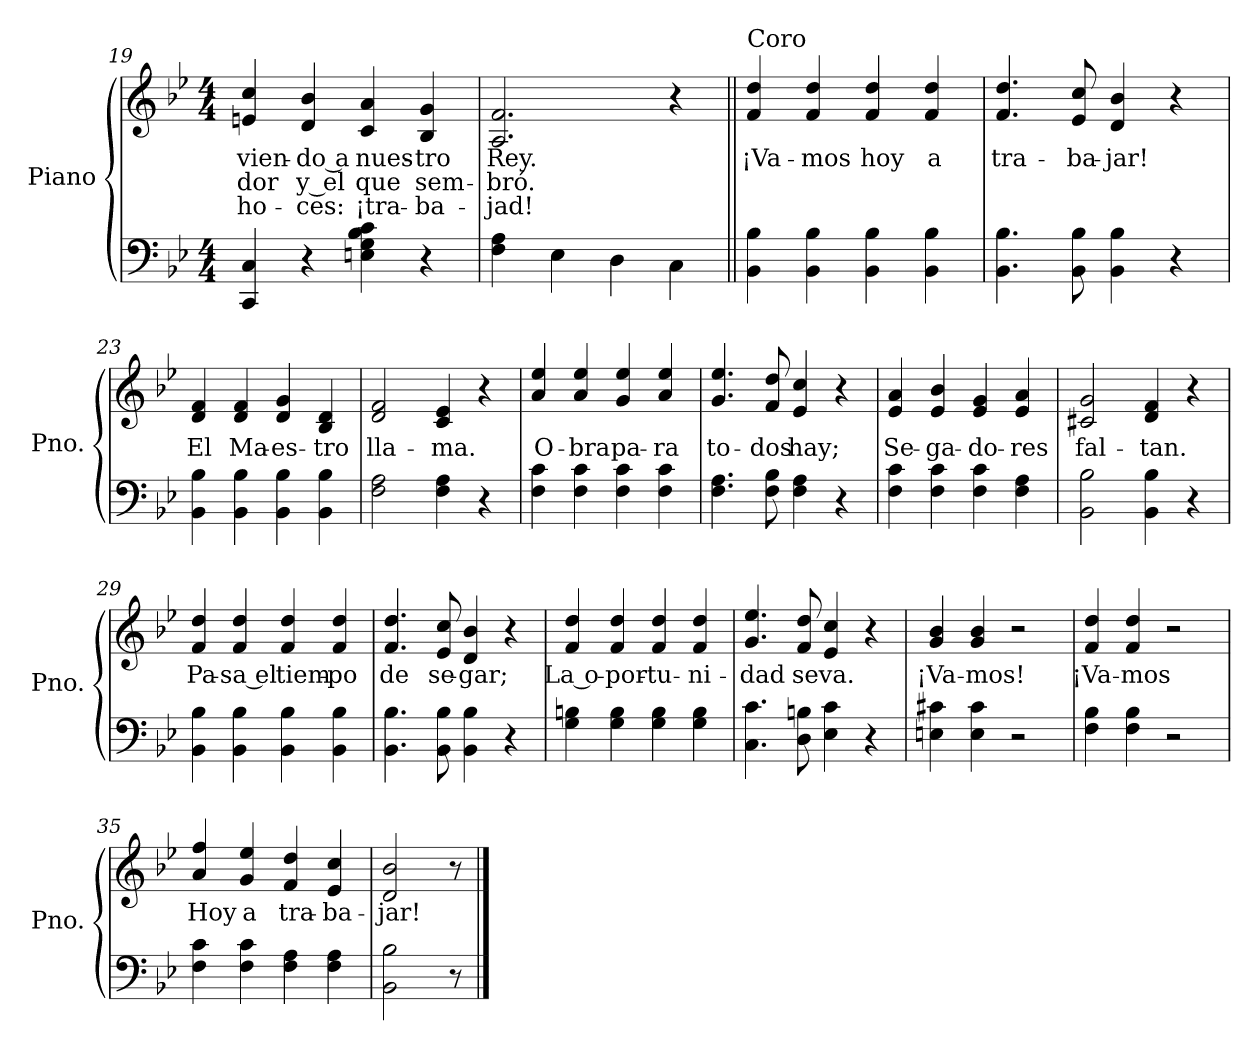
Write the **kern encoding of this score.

**kern	**kern	**text	**text	**text
*part1	*part1	*part1	*part1	*part1
*staff2	*staff1	*staff1	*staff1	*staff1
*I"Piano	*	*	*	*
*I'Pno.	*	*	*	*
*clefF4	*clefG2	*	*	*
*k[b-e-]	*k[b-e-]	*	*	*
*M4/4	*M4/4	*	*	*
=19	=19	=19	=19	=19
!	!	!LO:LY:b	!LO:LY:b	!LO:LY:b
4CC/ 4C/	4en/ 4cc/	-vien-	-dor	ho-
!	!	!LO:LY:b	!LO:LY:b	!LO:LY:b
4r	4d/ 4b-/	-do a	y el	-ces:
!	!	!LO:LY:b	!LO:LY:b	!LO:LY:b
4En\ 4G\ 4B-\ 4c\	4c/ 4a/	nues-	que	¡tra-
!	!	!LO:LY:b	!LO:LY:b	!LO:LY:b
4r	4B-/ 4g/	-tro	sem-	-ba-
=20	=20	=20	=20	=20
!	!	!LO:LY:b	!LO:LY:b	!LO:LY:b
4F\ 4A\	2.A/ 2.f/	Rey.	-bró.	-jad!
4E-\	.	.	.	.
4D\	.	.	.	.
4C\	4r	.	.	.
!!LO:PB:g=z
=21||	=21||	=21||	=21||	=21||
!	!LO:TX:a:t=Coro	!	!	!
!	!	!LO:LY:b	!	!
4BB-\ 4B-\	4f/ 4dd/	¡Va-	.	.
!	!	!LO:LY:b	!	!
4BB-\ 4B-\	4f/ 4dd/	-mos	.	.
!	!	!LO:LY:b	!	!
4BB-\ 4B-\	4f/ 4dd/	hoy	.	.
!	!	!LO:LY:b	!	!
4BB-\ 4B-\	4f/ 4dd/	a	.	.
=22	=22	=22	=22	=22
!	!	!LO:LY:b	!	!
4.BB-\ 4.B-\	4.f/ 4.dd/	tra-	.	.
!	!	!LO:LY:b	!	!
8BB-\ 8B-\	8e-/ 8cc/	-ba-	.	.
!	!	!LO:LY:b	!	!
4BB-\ 4B-\	4d/ 4b-/	-jar!	.	.
4r	4r	.	.	.
=23	=23	=23	=23	=23
!	!	!LO:LY:b	!	!
4BB-\ 4B-\	4d/ 4f/	El	.	.
!	!	!LO:LY:b	!	!
4BB-\ 4B-\	4d/ 4f/	Ma-	.	.
!	!	!LO:LY:b	!	!
4BB-\ 4B-\	4d/ 4g/	-es-	.	.
!	!	!LO:LY:b	!	!
4BB-\ 4B-\	4B-/ 4d/	-tro	.	.
=24	=24	=24	=24	=24
!	!	!LO:LY:b	!	!
2F\ 2A\	2d/ 2f/	lla-	.	.
!	!	!LO:LY:b	!	!
4F\ 4A\	4c/ 4e-/	-ma.	.	.
4r	4r	.	.	.
!!LO:LB:g=z
=25	=25	=25	=25	=25
!	!	!LO:LY:b	!	!
4F\ 4c\	4a/ 4ee-/	O-	.	.
!	!	!LO:LY:b	!	!
4F\ 4c\	4a/ 4ee-/	-bra	.	.
!	!	!LO:LY:b	!	!
4F\ 4c\	4g/ 4ee-/	pa-	.	.
!	!	!LO:LY:b	!	!
4F\ 4c\	4a/ 4ee-/	-ra	.	.
=26	=26	=26	=26	=26
!	!	!LO:LY:b	!	!
4.F\ 4.A\	4.g/ 4.ee-/	to-	.	.
!	!	!LO:LY:b	!	!
8F\ 8B-\	8f/ 8dd/	-dos	.	.
!	!	!LO:LY:b	!	!
4F\ 4A\	4e-/ 4cc/	hay;	.	.
4r	4r	.	.	.
=27	=27	=27	=27	=27
!	!	!LO:LY:b	!	!
4F\ 4c\	4e-/ 4a/	Se-	.	.
!	!	!LO:LY:b	!	!
4F\ 4c\	4e-/ 4b-/	-ga-	.	.
!	!	!LO:LY:b	!	!
4F\ 4c\	4e-/ 4g/	-do-	.	.
!	!	!LO:LY:b	!	!
4F\ 4A\	4e-/ 4a/	-res	.	.
=28	=28	=28	=28	=28
!	!	!LO:LY:b	!	!
2BB-\ 2B-\	2c#X/ 2g/	fal-	.	.
!	!	!LO:LY:b	!	!
4BB-\ 4B-\	4d/ 4f/	-tan.	.	.
4r	4r	.	.	.
!!LO:LB:g=z
=29	=29	=29	=29	=29
!	!	!LO:LY:b	!	!
4BB-\ 4B-\	4f/ 4dd/	Pa-	.	.
!	!	!LO:LY:b	!	!
4BB-\ 4B-\	4f/ 4dd/	-sa el	.	.
!	!	!LO:LY:b	!	!
4BB-\ 4B-\	4f/ 4dd/	tiem-	.	.
!	!	!LO:LY:b	!	!
4BB-\ 4B-\	4f/ 4dd/	-po	.	.
=30	=30	=30	=30	=30
!	!	!LO:LY:b	!	!
4.BB-\ 4.B-\	4.f/ 4.dd/	de	.	.
!	!	!LO:LY:b	!	!
8BB-\ 8B-\	8e-/ 8cc/	se-	.	.
!	!	!LO:LY:b	!	!
4BB-\ 4B-\	4d/ 4b-/	-gar;	.	.
4r	4r	.	.	.
=31	=31	=31	=31	=31
!	!	!LO:LY:b	!	!
4G\ 4Bn\	4f/ 4dd/	La o-	.	.
!	!	!LO:LY:b	!	!
4G\ 4B\	4f/ 4dd/	-por-	.	.
!	!	!LO:LY:b	!	!
4G\ 4B\	4f/ 4dd/	-tu-	.	.
!	!	!LO:LY:b	!	!
4G\ 4B\	4f/ 4dd/	-ni-	.	.
=32	=32	=32	=32	=32
!	!	!LO:LY:b	!	!
4.C\ 4.c\	4.g/ 4.ee-/	-dad	.	.
!	!	!LO:LY:b	!	!
8D\ 8Bn\	8f/ 8dd/	se	.	.
!	!	!LO:LY:b	!	!
4E-\ 4c\	4e-/ 4cc/	va.	.	.
4r	4r	.	.	.
!!LO:LB:g=z
=33	=33	=33	=33	=33
!	!	!LO:LY:b	!	!
4En\ 4c#X\	4g/ 4b-/	¡Va-	.	.
!	!	!LO:LY:b	!	!
4E\ 4c#\	4g/ 4b-/	-mos!	.	.
2r	2r	.	.	.
=34	=34	=34	=34	=34
!	!	!LO:LY:b	!	!
4F\ 4B-\	4f/ 4dd/	¡Va-	.	.
!	!	!LO:LY:b	!	!
4F\ 4B-\	4f/ 4dd/	-mos	.	.
2r	2r	.	.	.
=35	=35	=35	=35	=35
!	!	!LO:LY:b	!	!
4F\ 4c\	4a/ 4ff/	Hoy	.	.
!	!	!LO:LY:b	!	!
4F\ 4c\	4g/ 4ee-/	a	.	.
!	!	!LO:LY:b	!	!
4F\ 4A\	4f/ 4dd/	tra-	.	.
!	!	!LO:LY:b	!	!
4F\ 4A\	4e-/ 4cc/	-ba-	.	.
=36	=36	=36	=36	=36
!	!	!LO:LY:b	!	!
2BB-\ 2B-\	2d/ 2b-/	-jar!	.	.
8r	8r	.	.	.
==	==	==	==	==
*-	*-	*-	*-	*-
